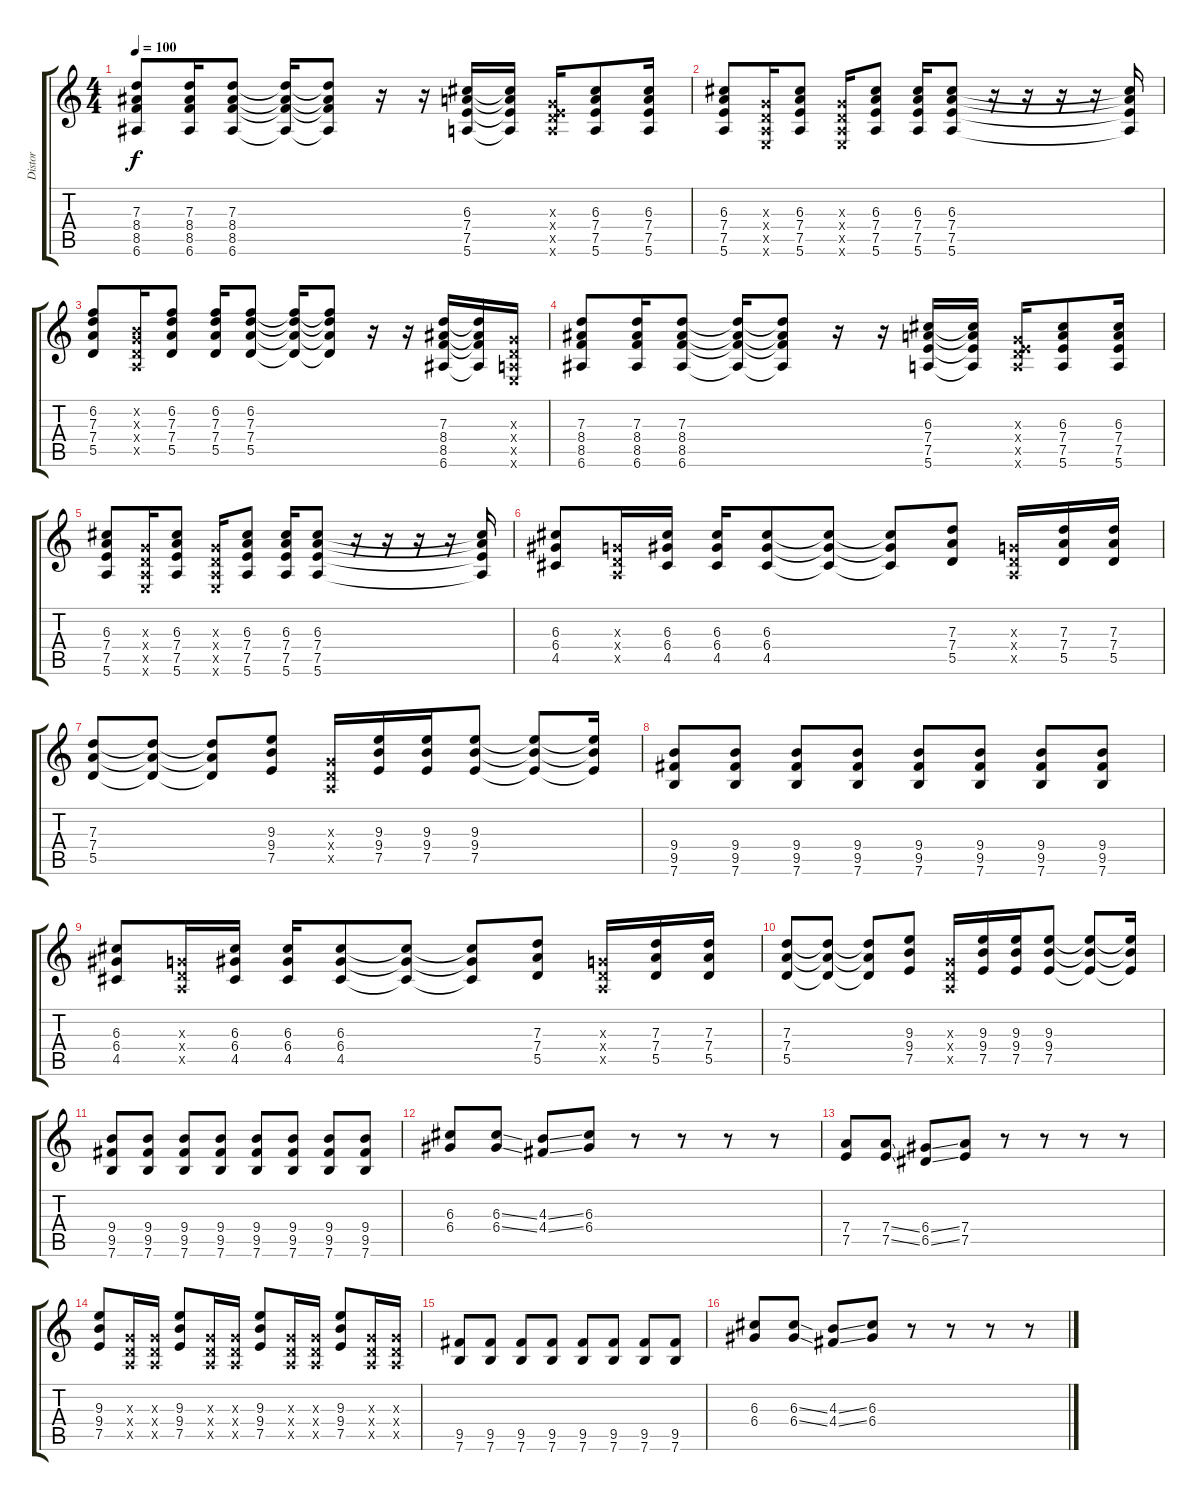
\track ("Distor" "Distor") {instrument distortionguitar}
\staff {score tabs}
\tuning (E4 B3 G3 D3 A2 E2) {hide}
\ts (4 4)
\tempo 100
\clef g2
\ks c
(7.3 8.4 8.5 6.6).8{dy f} (7.3 8.4 8.5 6.6).16 (7.3 8.4 8.5 6.6).8 (7.3{t} 8.4{t} 8.5{t} 6.6{t}).16 (7.3{t} 8.4{t} 8.5{t} 6.6{t}).8 r.16 r.16 (6.3 7.4 7.5 5.6).16 (6.3{t} 7.4{t} 7.5{t} 5.6{t}).16 (0.3{x} 0.4{x} 7.5{x} 5.6{x}).16 (6.3 7.4 7.5 5.6).8 (6.3 7.4 7.5 5.6).16 |
(6.3 7.4 7.5 5.6).8 (0.3{x} 0.4{x} 0.5{x} 0.6{x}).16 (6.3 7.4 7.5 5.6).8 (0.3{x} 0.4{x} 0.5{x} 0.6{x}).16 (6.3 7.4 7.5 5.6).8 (6.3 7.4 7.5 5.6).16 (6.3 7.4 7.5 5.6).8 r.16 r.16 r.16 r.16 (6.3{t} 7.4{t} 7.5{t} 5.6{t}).16 |
(6.2 7.3 7.4 5.5).8 (0.2{x} 0.3{x} 0.4{x} 0.5{x}).16 (6.2 7.3 7.4 5.5).8 (6.2 7.3 7.4 5.5).16 (6.2 7.3 7.4 5.5).8 (6.2{t} 7.3{t} 7.4{t} 5.5{t}).16 (6.2{t} 7.3{t} 7.4{t} 5.5{t}).8 r.16 r.16 (7.3 8.4 8.5 6.6).16 (7.3{t} 8.4{t} 8.5{t} 6.6{t}).16 (0.3{x} 0.4{x} 0.5{x} 0.6{x}).16 |
(7.3 8.4 8.5 6.6).8 (7.3 8.4 8.5 6.6).16 (7.3 8.4 8.5 6.6).8 (7.3{t} 8.4{t} 8.5{t} 6.6{t}).16 (7.3{t} 8.4{t} 8.5{t} 6.6{t}).8 r.16 r.16 (6.3 7.4 7.5 5.6).16 (6.3{t} 7.4{t} 7.5{t} 5.6{t}).16 (0.3{x} 0.4{x} 7.5{x} 5.6{x}).16 (6.3 7.4 7.5 5.6).8 (6.3 7.4 7.5 5.6).16 |
(6.3 7.4 7.5 5.6).8 (0.3{x} 0.4{x} 0.5{x} 0.6{x}).16 (6.3 7.4 7.5 5.6).8 (0.3{x} 0.4{x} 0.5{x} 0.6{x}).16 (6.3 7.4 7.5 5.6).8 (6.3 7.4 7.5 5.6).16 (6.3 7.4 7.5 5.6).8 r.16 r.16 r.16 r.16 (6.3{t} 7.4{t} 7.5{t} 5.6{t}).16 |
(6.3 6.4 4.5).8 (0.3{x} 0.4{x} 0.5{x}).16 (6.3 6.4 4.5).16 (6.3 6.4 4.5).16 (6.3 6.4 4.5).8 (6.3{t} 6.4{t} 4.5{t}).8 (6.3{t} 6.4{t} 4.5{t}).8 (7.3 7.4 5.5).8 (0.3{x} 0.4{x} 0.5{x}).16 (7.3 7.4 5.5).16 (7.3 7.4 5.5).16 |
(7.3 7.4 5.5).8 (7.3{t} 7.4{t} 5.5{t}).8 (7.3{t} 7.4{t} 5.5{t}).8 (9.3 9.4 7.5).8 (0.3{x} 0.4{x} 0.5{x}).16 (9.3 9.4 7.5).16 (9.3 9.4 7.5).16 (9.3 9.4 7.5).8 (9.3{t} 9.4{t} 7.5{t}).8 (9.3{t} 9.4{t} 7.5{t}).16 |
(9.4 9.5 7.6).8 (9.4 9.5 7.6).8 (9.4 9.5 7.6).8 (9.4 9.5 7.6).8 (9.4 9.5 7.6).8 (9.4 9.5 7.6).8 (9.4 9.5 7.6).8 (9.4 9.5 7.6).8 |
(6.3 6.4 4.5).8 (0.3{x} 0.4{x} 0.5{x}).16 (6.3 6.4 4.5).16 (6.3 6.4 4.5).16 (6.3 6.4 4.5).8 (6.3{t} 6.4{t} 4.5{t}).8 (6.3{t} 6.4{t} 4.5{t}).8 (7.3 7.4 5.5).8 (0.3{x} 0.4{x} 0.5{x}).16 (7.3 7.4 5.5).16 (7.3 7.4 5.5).16 |
(7.3 7.4 5.5).8 (7.3{t} 7.4{t} 5.5{t}).8 (7.3{t} 7.4{t} 5.5{t}).8 (9.3 9.4 7.5).8 (0.3{x} 0.4{x} 0.5{x}).16 (9.3 9.4 7.5).16 (9.3 9.4 7.5).16 (9.3 9.4 7.5).8 (9.3{t} 9.4{t} 7.5{t}).8 (9.3{t} 9.4{t} 7.5{t}).16 |
(9.4 9.5 7.6).8 (9.4 9.5 7.6).8 (9.4 9.5 7.6).8 (9.4 9.5 7.6).8 (9.4 9.5 7.6).8 (9.4 9.5 7.6).8 (9.4 9.5 7.6).8 (9.4 9.5 7.6).8 |
(6.3 6.4).8 (6.3{ss} 6.4{ss}).8 (4.3{ss} 4.4{ss}).8 (6.3 6.4).8 r.8 r.8 r.8 r.8 |
(7.4 7.5).8 (7.4{ss} 7.5{ss}).8 (6.4{ss} 6.5{ss}).8 (7.4 7.5).8 r.8 r.8 r.8 r.8 |
(9.3 9.4 7.5).8 (0.3{x} 0.4{x} 0.5{x}).16 (0.3{x} 0.4{x} 0.5{x}).16 (9.3 9.4 7.5).8 (0.3{x} 0.4{x} 0.5{x}).16 (0.3{x} 0.4{x} 0.5{x}).16 (9.3 9.4 7.5).8 (0.3{x} 0.4{x} 0.5{x}).16 (0.3{x} 0.4{x} 0.5{x}).16 (9.3 9.4 7.5).8 (0.3{x} 0.4{x} 0.5{x}).16 (0.3{x} 0.4{x} 0.5{x}).16 |
(9.5 7.6).8 (9.5 7.6).8 (9.5 7.6).8 (9.5 7.6).8 (9.5 7.6).8 (9.5 7.6).8 (9.5 7.6).8 (9.5 7.6).8 |
(6.3 6.4).8 (6.3{ss} 6.4{ss}).8 (4.3{ss} 4.4{ss}).8 (6.3 6.4).8 r.8 r.8 r.8 r.8
